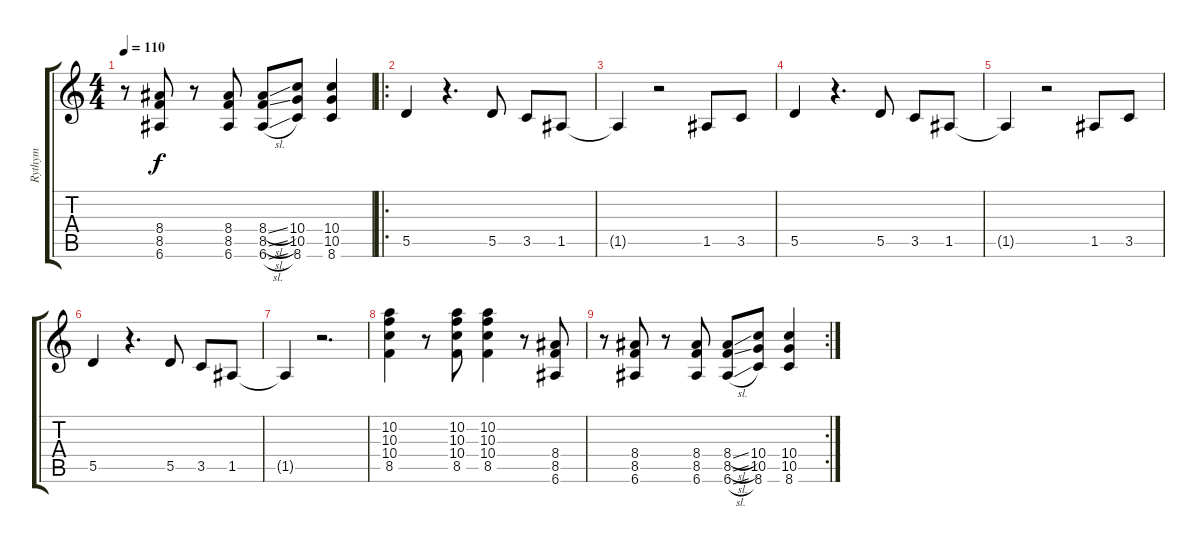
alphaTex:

\track ("Rythym" "Rythym") {instrument distortionguitar}
\staff {score tabs}
\tuning (E4 B3 G3 D3 A2 E2) {hide}
\ts (4 4)
\tempo 110
\clef g2
\ks c
r.8{dy f} (8.4 8.5 6.6).8 r.8 (8.4 8.5 6.6).8 (8.4{sl} 8.5{sl} 6.6{sl}).8 (10.4 10.5 8.6).8 (10.4 10.5 8.6).4 |
\ro
5.5.4 r.4{d} 5.5.8 3.5.8 1.5.8 |
1.5{t}.4 r.2 1.5.8 3.5.8 |
5.5.4 r.4{d} 5.5.8 3.5.8 1.5.8 |
1.5{t}.4 r.2 1.5.8 3.5.8 |
5.5.4 r.4{d} 5.5.8 3.5.8 1.5.8 |
1.5{t}.4 r.2{d} |
(10.2 10.3 10.4 8.5).4 r.8 (10.2 10.3 10.4 8.5).8 (10.2 10.3 10.4 8.5).4 r.8 (8.4 8.5 6.6).8 |
\rc 2
r.8 (8.4 8.5 6.6).8 r.8 (8.4 8.5 6.6).8 (8.4{sl} 8.5{sl} 6.6{sl}).8 (10.4 10.5 8.6).8 (10.4 10.5 8.6).4
